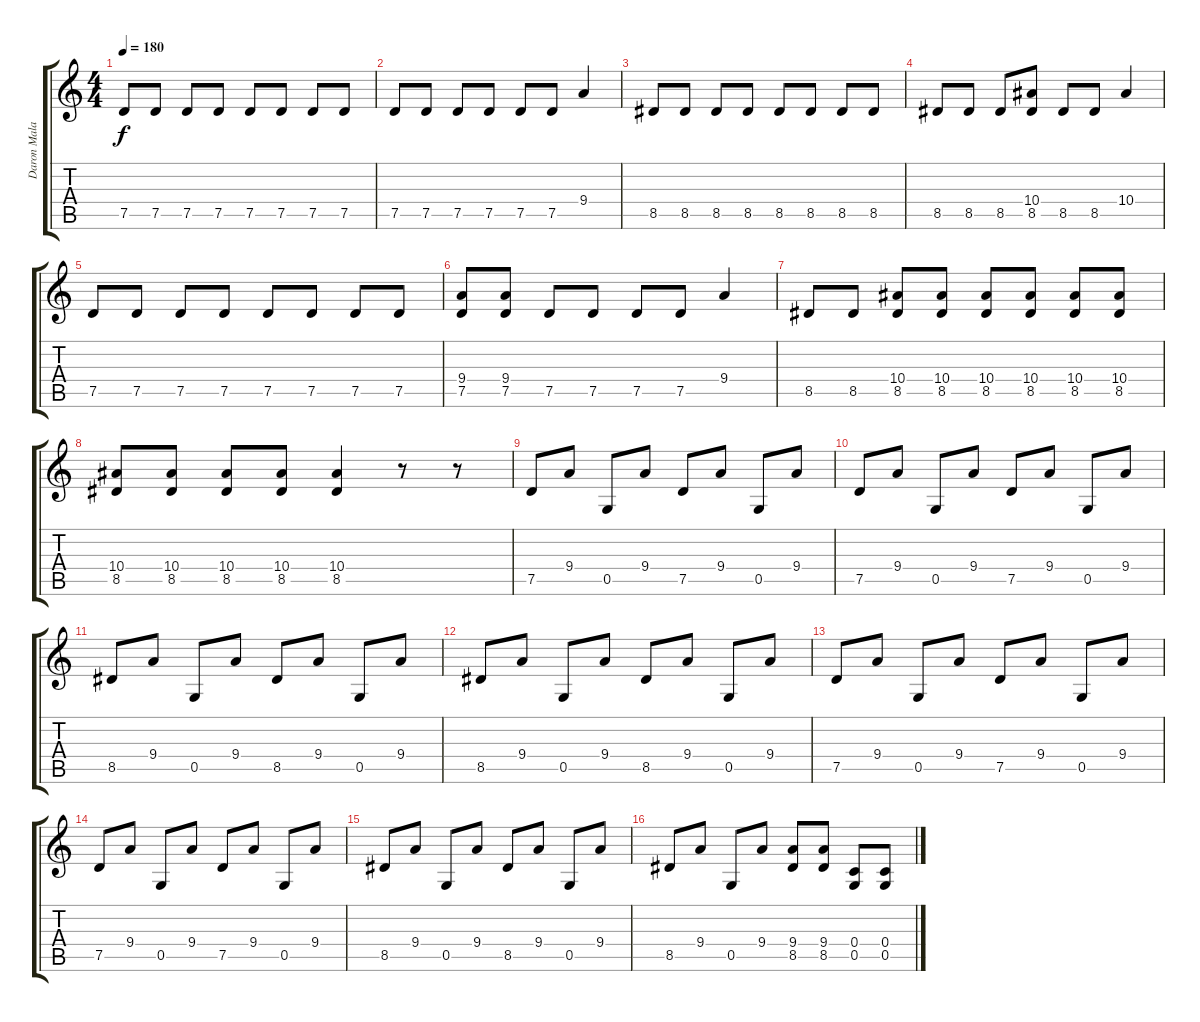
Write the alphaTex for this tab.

\track ("Daron Malakian 2" "Daron Mala") {instrument electricguitarclean}
\staff {score tabs}
\tuning (D4 A3 F3 C3 G2 C2) {hide}
\ts (4 4)
\tempo 180
\clef g2
\ks c
7.5.8{dy f instrument distortionguitar} 7.5.8 7.5.8 7.5.8 7.5.8 7.5.8 7.5.8 7.5.8 |
7.5.8 7.5.8 7.5.8 7.5.8 7.5.8 7.5.8 9.4.4 |
8.5.8{instrument distortionguitar} 8.5.8 8.5.8 8.5.8 8.5.8 8.5.8 8.5.8 8.5.8 |
8.5.8 8.5.8 8.5.8 (10.4 8.5).8 8.5.8 8.5.8 10.4.4 |
7.5.8{instrument distortionguitar} 7.5.8 7.5.8 7.5.8 7.5.8 7.5.8 7.5.8 7.5.8 |
(9.4 7.5).8 (9.4 7.5).8 7.5.8 7.5.8 7.5.8 7.5.8 9.4.4 |
8.5.8{instrument distortionguitar} 8.5.8 (10.4 8.5).8 (10.4 8.5).8 (10.4 8.5).8 (10.4 8.5).8 (10.4 8.5).8 (10.4 8.5).8 |
(10.4 8.5).8 (10.4 8.5).8 (10.4 8.5).8 (10.4 8.5).8 (10.4 8.5).4 r.8 r.8 |
7.5.8{volume 10 instrument electricguitarmuted} 9.4.8 0.5.8 9.4.8 7.5.8 9.4.8 0.5.8 9.4.8 |
7.5.8 9.4.8 0.5.8 9.4.8 7.5.8 9.4.8 0.5.8 9.4.8 |
8.5.8 9.4.8 0.5.8 9.4.8 8.5.8 9.4.8 0.5.8 9.4.8 |
8.5.8 9.4.8 0.5.8 9.4.8 8.5.8 9.4.8 0.5.8 9.4.8 |
7.5.8 9.4.8 0.5.8 9.4.8 7.5.8 9.4.8 0.5.8 9.4.8 |
7.5.8 9.4.8 0.5.8 9.4.8 7.5.8 9.4.8 0.5.8 9.4.8 |
8.5.8 9.4.8 0.5.8 9.4.8 8.5.8 9.4.8 0.5.8 9.4.8 |
8.5.8 9.4.8 0.5.8 9.4.8 (9.4 8.5).8 (9.4 8.5).8 (0.4 0.5).8 (0.4 0.5).8
